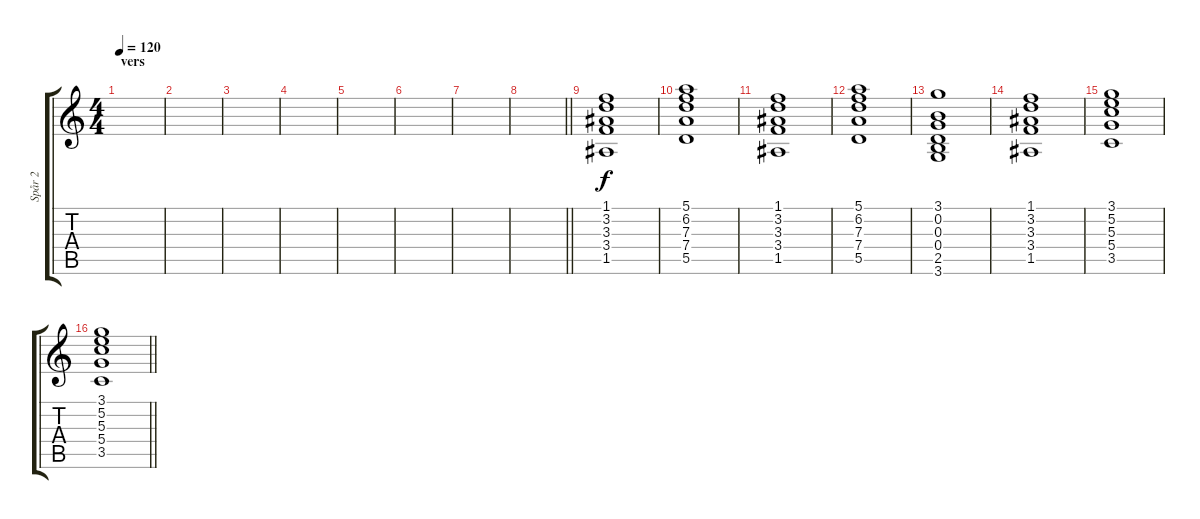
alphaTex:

\track ("Spår 2" "Spår 2") {instrument electricguitarjazz}
\staff {score tabs}
\tuning (E4 B3 G3 D3 A2 E2) {hide}
\ts (4 4)
\section ("" "vers")
\tempo 120
\clef g2
\ks c
|
|
|
|
|
|
|
\barLineRight lightlight
|
(1.1 3.2 3.3 3.4 1.5).1 |
(5.1 6.2 7.3 7.4 5.5).1 |
(1.1 3.2 3.3 3.4 1.5).1 |
(5.1 6.2 7.3 7.4 5.5).1 |
(3.1 0.2 0.3 0.4 2.5 3.6).1 |
(1.1 3.2 3.3 3.4 1.5).1 |
(3.1 5.2 5.3 5.4 3.5).1 |
\barLineRight lightlight
(3.1 5.2 5.3 5.4 3.5).1
